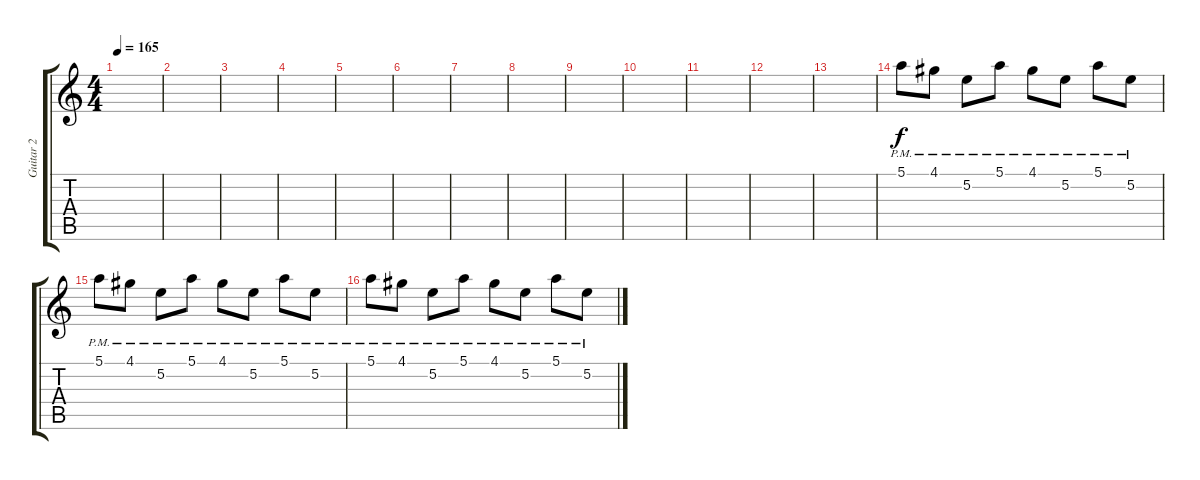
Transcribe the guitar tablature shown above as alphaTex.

\track ("Guitar 2" "Guitar 2") {instrument distortionguitar}
\staff {score tabs}
\tuning (E4 B3 G3 D3 A2 E2) {hide}
\ts (4 4)
\tempo 165
\clef g2
\ks c
|
|
|
|
|
|
|
|
|
|
|
|
|
5.1{pm}.8 4.1{pm}.8 5.2{pm}.8 5.1{pm}.8 4.1{pm}.8 5.2{pm}.8 5.1{pm}.8 5.2{pm}.8 |
5.1{pm}.8 4.1{pm}.8 5.2{pm}.8 5.1{pm}.8 4.1{pm}.8 5.2{pm}.8 5.1{pm}.8 5.2{pm}.8 |
5.1{pm}.8 4.1{pm}.8 5.2{pm}.8 5.1{pm}.8 4.1{pm}.8 5.2{pm}.8 5.1{pm}.8 5.2{pm}.8
